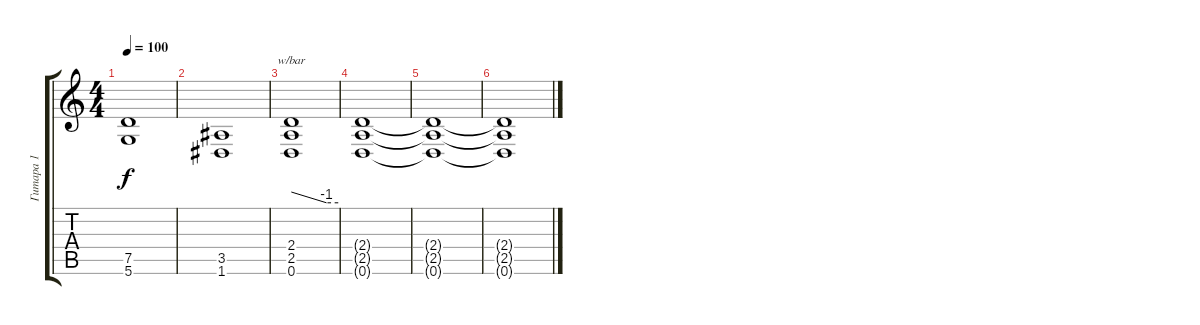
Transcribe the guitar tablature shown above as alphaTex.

\track ("Гитара 1" "Гитара 1") {instrument overdrivenguitar}
\staff {score tabs}
\tuning (D4 A3 F3 C3 G2 D2) {hide}
\ts (4 4)
\tempo 100
\clef g2
\ks c
(7.5 5.6).1{dy f} |
(3.5 1.6).1 |
(2.4 2.5 0.6).1{tbe (custom default 0 0 45 -4 60 -4)} |
(2.4{t} 2.5{t} 0.6{t}).1 |
(2.4{t} 2.5{t} 0.6{t}).1 |
(2.4{t} 2.5{t} 0.6{t}).1
